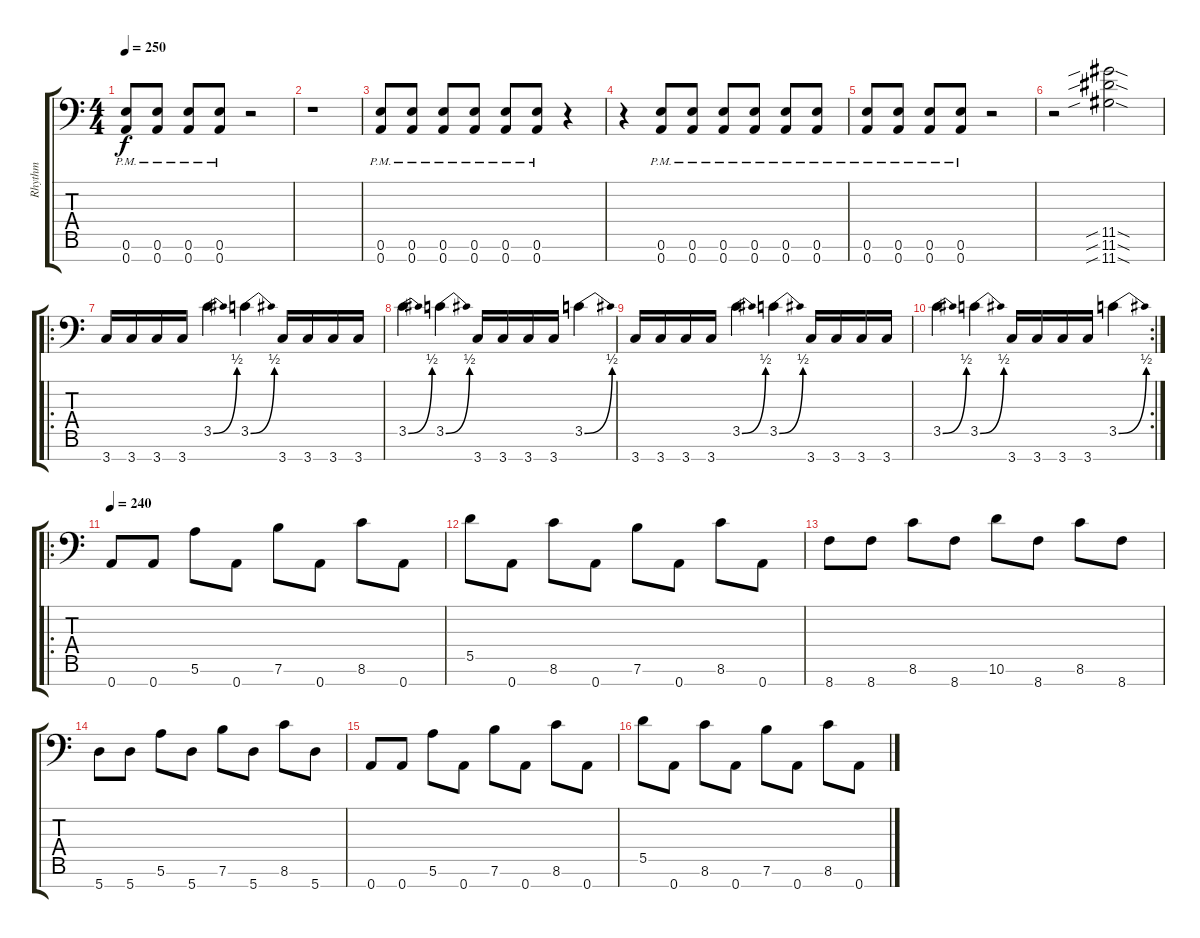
\track ("Rhythm" "Rhythm") {instrument distortionguitar}
\staff {score tabs}
\tuning (E4 B3 G3 D3 A2 E2 A1) {hide}
\ts (4 4)
\tempo 250
\clef f4
\ks c
(0.6{pm} 0.7{pm}).8{dy f} (0.6{pm} 0.7{pm}).8 (0.6{pm} 0.7{pm}).8 (0.6{pm} 0.7{pm}).8 r.2 |
r.1 |
(0.6{pm} 0.7{pm}).8 (0.6{pm} 0.7{pm}).8 (0.6{pm} 0.7{pm}).8 (0.6{pm} 0.7{pm}).8 (0.6{pm} 0.7{pm}).8 (0.6{pm} 0.7{pm}).8 r.4 |
r.4 (0.6{pm} 0.7{pm}).8 (0.6{pm} 0.7{pm}).8 (0.6{pm} 0.7{pm}).8 (0.6{pm} 0.7{pm}).8 (0.6{pm} 0.7{pm}).8 (0.6{pm} 0.7{pm}).8 |
(0.6{pm} 0.7{pm}).8 (0.6{pm} 0.7{pm}).8 (0.6{pm} 0.7{pm}).8 (0.6{pm} 0.7{pm}).8 r.2 |
r.2 (11.5{sib sod} 11.6{sib sod} 11.7{sib sod}).2 |
\ro
3.7.16 3.7.16 3.7.16 3.7.16 3.5{be (bend 0 0 60 2)}.4 3.5{be (bend 0 0 60 2)}.4 3.7.16 3.7.16 3.7.16 3.7.16 |
3.5{be (bend 0 0 60 2)}.4 3.5{be (bend 0 0 60 2)}.4 3.7.16 3.7.16 3.7.16 3.7.16 3.5{be (bend 0 0 60 2)}.4 |
3.7.16 3.7.16 3.7.16 3.7.16 3.5{be (bend 0 0 60 2)}.4 3.5{be (bend 0 0 60 2)}.4 3.7.16 3.7.16 3.7.16 3.7.16 |
\rc 2
3.5{be (bend 0 0 60 2)}.4 3.5{be (bend 0 0 60 2)}.4 3.7.16 3.7.16 3.7.16 3.7.16 3.5{be (bend 0 0 60 2)}.4 |
\ro
\tempo 240
0.7.8 0.7.8 5.6.8 0.7.8 7.6.8 0.7.8 8.6.8 0.7.8 |
5.5.8 0.7.8 8.6.8 0.7.8 7.6.8 0.7.8 8.6.8 0.7.8 |
8.7.8 8.7.8 8.6.8 8.7.8 10.6.8 8.7.8 8.6.8 8.7.8 |
5.7.8 5.7.8 5.6.8 5.7.8 7.6.8 5.7.8 8.6.8 5.7.8 |
0.7.8 0.7.8 5.6.8 0.7.8 7.6.8 0.7.8 8.6.8 0.7.8 |
5.5.8 0.7.8 8.6.8 0.7.8 7.6.8 0.7.8 8.6.8 0.7.8
